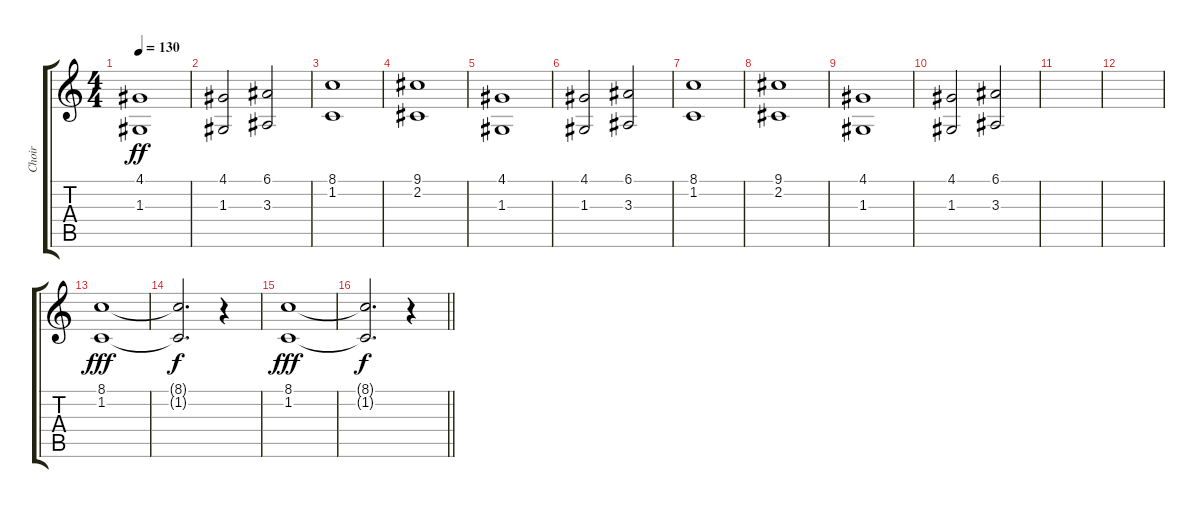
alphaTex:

\track ("Choir" "Choir") {instrument choiraahs}
\staff {score tabs}
\tuning (E4 B3 G3 D3 A2 E2) {hide}
\ts (4 4)
\tempo 130
\clef g2
\ks c
(4.1 1.3).1{dy ff} |
(4.1 1.3).2 (6.1 3.3).2 |
(8.1 1.2).1 |
(9.1 2.2).1 |
(4.1 1.3).1 |
(4.1 1.3).2 (6.1 3.3).2 |
(8.1 1.2).1 |
(9.1 2.2).1 |
(4.1 1.3).1 |
(4.1 1.3).2 (6.1 3.3).2 |
|
|
(8.1 1.2).1{dy fff} |
(8.1{t} 1.2{t}).2{d dy f} r.4 |
(8.1 1.2).1{dy fff} |
\barLineRight lightlight
(8.1{t} 1.2{t}).2{d dy f} r.4
